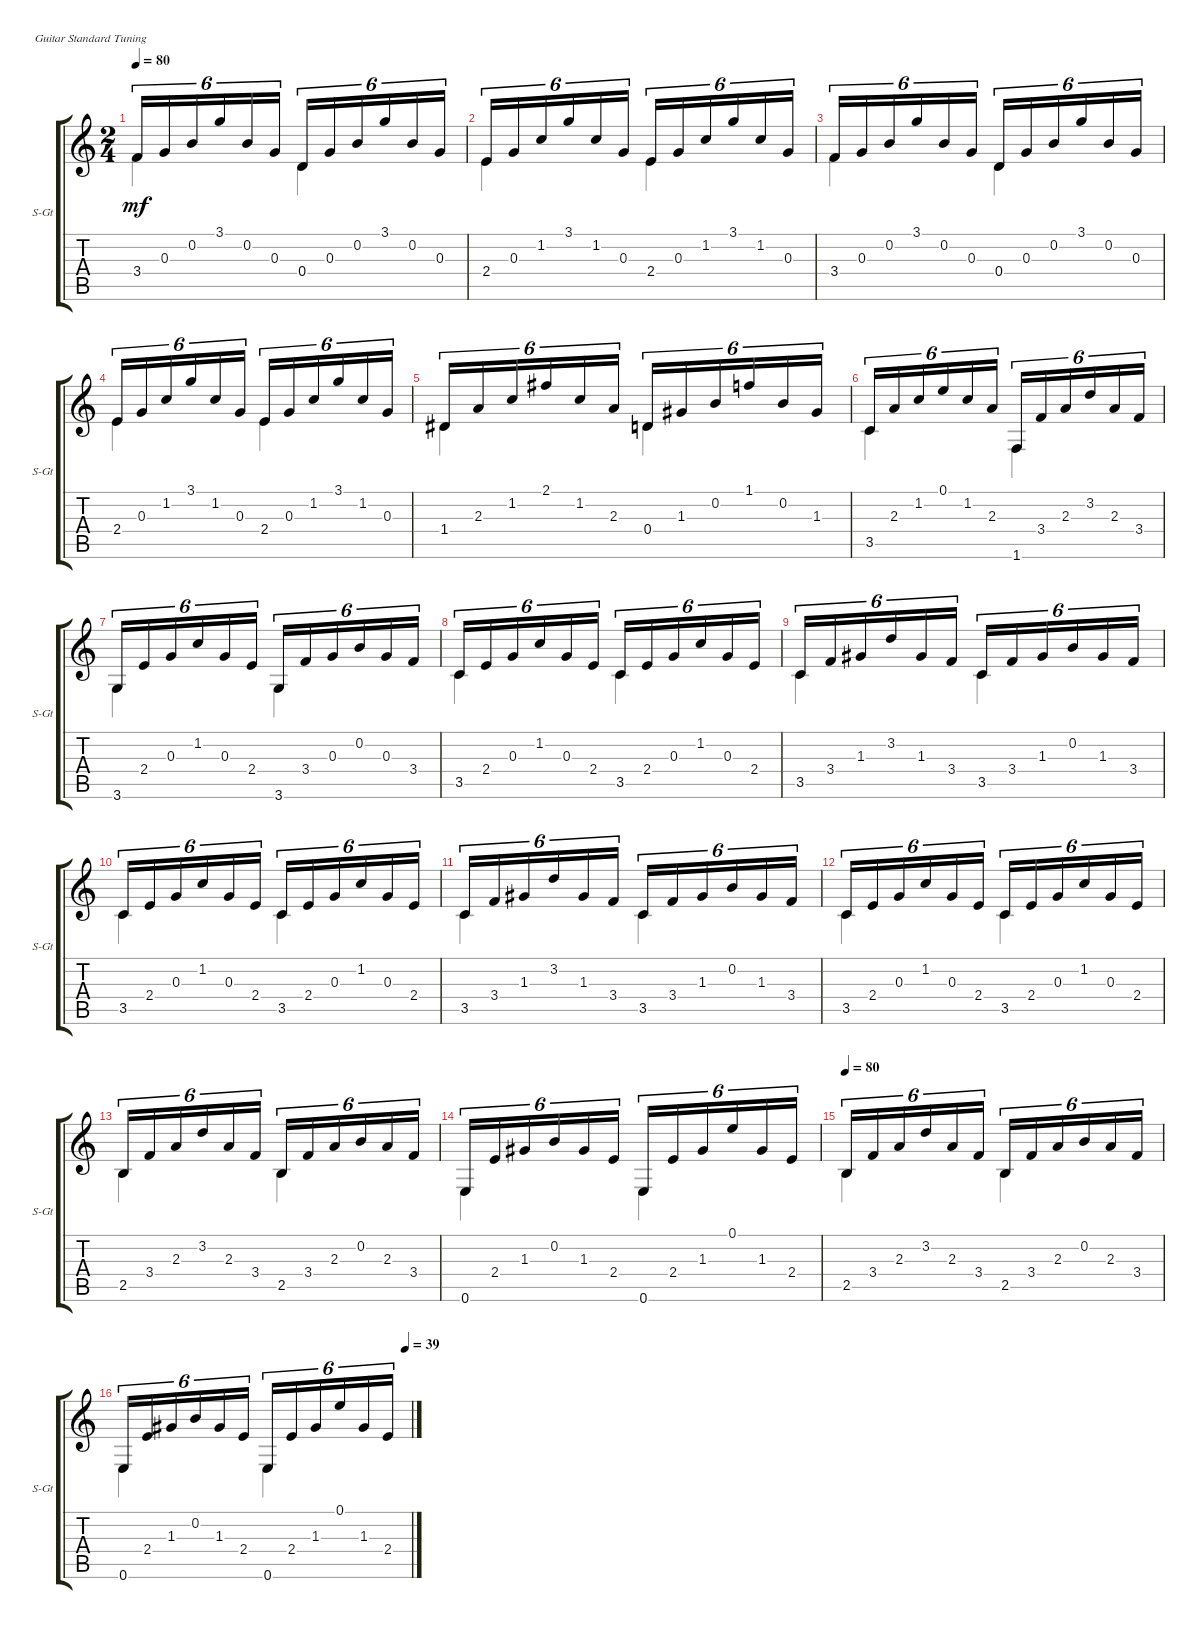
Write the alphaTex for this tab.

\defaultSystemsLayout 4
\bracketExtendMode groupsimilarinstruments
\useSystemSignSeparator
\singleTrackTrackNamePolicy allsystems
\multiTrackTrackNamePolicy allsystems
\firstSystemTrackNameOrientation horizontal
\otherSystemsTrackNameOrientation horizontal
\track ("Steel Guitar" "S-Gt") {instrument acousticguitarsteel}
\staff {score tabs}
\tuning (E4 B3 G3 D3 A2 E2)
\voice
\ts (2 4)
\tempo 80
\clef g2
\ks c
3.4.16{tu (6 4) dy mf} 0.3.16{tu (6 4)} 0.2.16{tu (6 4)} 3.1.16{tu (6 4)} 0.2.16{tu (6 4)} 0.3.16{tu (6 4)} 0.4.16{tu (6 4)} 0.3.16{tu (6 4)} 0.2.16{tu (6 4)} 3.1.16{tu (6 4)} 0.2.16{tu (6 4)} 0.3.16{tu (6 4)} |
2.4.16{tu (6 4)} 0.3.16{tu (6 4)} 1.2.16{tu (6 4)} 3.1.16{tu (6 4)} 1.2.16{tu (6 4)} 0.3.16{tu (6 4)} 2.4.16{tu (6 4)} 0.3.16{tu (6 4)} 1.2.16{tu (6 4)} 3.1.16{tu (6 4)} 1.2.16{tu (6 4)} 0.3.16{tu (6 4)} |
3.4.16{tu (6 4)} 0.3.16{tu (6 4)} 0.2.16{tu (6 4)} 3.1.16{tu (6 4)} 0.2.16{tu (6 4)} 0.3.16{tu (6 4)} 0.4.16{tu (6 4)} 0.3.16{tu (6 4)} 0.2.16{tu (6 4)} 3.1.16{tu (6 4)} 0.2.16{tu (6 4)} 0.3.16{tu (6 4)} |
2.4.16{tu (6 4)} 0.3.16{tu (6 4)} 1.2.16{tu (6 4)} 3.1.16{tu (6 4)} 1.2.16{tu (6 4)} 0.3.16{tu (6 4)} 2.4.16{tu (6 4)} 0.3.16{tu (6 4)} 1.2.16{tu (6 4)} 3.1.16{tu (6 4)} 1.2.16{tu (6 4)} 0.3.16{tu (6 4)} |
1.4.16{tu (6 4)} 2.3.16{tu (6 4)} 1.2.16{tu (6 4)} 2.1.16{tu (6 4)} 1.2.16{tu (6 4)} 2.3.16{tu (6 4)} 0.4.16{tu (6 4)} 1.3.16{tu (6 4)} 0.2.16{tu (6 4)} 1.1.16{tu (6 4)} 0.2.16{tu (6 4)} 1.3.16{tu (6 4)} |
3.5.16{tu (6 4)} 2.3.16{tu (6 4)} 1.2.16{tu (6 4)} 0.1.16{tu (6 4)} 1.2.16{tu (6 4)} 2.3.16{tu (6 4)} 1.6.16{tu (6 4)} 3.4.16{tu (6 4)} 2.3.16{tu (6 4)} 3.2.16{tu (6 4)} 2.3.16{tu (6 4)} 3.4.16{tu (6 4)} |
3.6.16{tu (6 4)} 2.4.16{tu (6 4)} 0.3.16{tu (6 4)} 1.2.16{tu (6 4)} 0.3.16{tu (6 4)} 2.4.16{tu (6 4)} 3.6.16{tu (6 4)} 3.4.16{tu (6 4)} 0.3.16{tu (6 4)} 0.2.16{tu (6 4)} 0.3.16{tu (6 4)} 3.4.16{tu (6 4)} |
3.5.16{tu (6 4)} 2.4.16{tu (6 4)} 0.3.16{tu (6 4)} 1.2.16{tu (6 4)} 0.3.16{tu (6 4)} 2.4.16{tu (6 4)} 3.5.16{tu (6 4)} 2.4.16{tu (6 4)} 0.3.16{tu (6 4)} 1.2.16{tu (6 4)} 0.3.16{tu (6 4)} 2.4.16{tu (6 4)} |
3.5.16{tu (6 4)} 3.4.16{tu (6 4)} 1.3.16{tu (6 4)} 3.2.16{tu (6 4)} 1.3.16{tu (6 4)} 3.4.16{tu (6 4)} 3.5.16{tu (6 4)} 3.4.16{tu (6 4)} 1.3.16{tu (6 4)} 0.2.16{tu (6 4)} 1.3.16{tu (6 4)} 3.4.16{tu (6 4)} |
3.5.16{tu (6 4)} 2.4.16{tu (6 4)} 0.3.16{tu (6 4)} 1.2.16{tu (6 4)} 0.3.16{tu (6 4)} 2.4.16{tu (6 4)} 3.5.16{tu (6 4)} 2.4.16{tu (6 4)} 0.3.16{tu (6 4)} 1.2.16{tu (6 4)} 0.3.16{tu (6 4)} 2.4.16{tu (6 4)} |
3.5.16{tu (6 4)} 3.4.16{tu (6 4)} 1.3.16{tu (6 4)} 3.2.16{tu (6 4)} 1.3.16{tu (6 4)} 3.4.16{tu (6 4)} 3.5.16{tu (6 4)} 3.4.16{tu (6 4)} 1.3.16{tu (6 4)} 0.2.16{tu (6 4)} 1.3.16{tu (6 4)} 3.4.16{tu (6 4)} |
3.5.16{tu (6 4)} 2.4.16{tu (6 4)} 0.3.16{tu (6 4)} 1.2.16{tu (6 4)} 0.3.16{tu (6 4)} 2.4.16{tu (6 4)} 3.5.16{tu (6 4)} 2.4.16{tu (6 4)} 0.3.16{tu (6 4)} 1.2.16{tu (6 4)} 0.3.16{tu (6 4)} 2.4.16{tu (6 4)} |
2.5.16{tu (6 4)} 3.4.16{tu (6 4)} 2.3.16{tu (6 4)} 3.2.16{tu (6 4)} 2.3.16{tu (6 4)} 3.4.16{tu (6 4)} 2.5.16{tu (6 4)} 3.4.16{tu (6 4)} 2.3.16{tu (6 4)} 0.2.16{tu (6 4)} 2.3.16{tu (6 4)} 3.4.16{tu (6 4)} |
0.6.16{tu (6 4)} 2.4.16{tu (6 4)} 1.3.16{tu (6 4)} 0.2.16{tu (6 4)} 1.3.16{tu (6 4)} 2.4.16{tu (6 4)} 0.6.16{tu (6 4)} 2.4.16{tu (6 4)} 1.3.16{tu (6 4)} 0.1.16{tu (6 4)} 1.3.16{tu (6 4)} 2.4.16{tu (6 4)} |
\tempo 80
2.5.16{tu (6 4)} 3.4.16{tu (6 4)} 2.3.16{tu (6 4)} 3.2.16{tu (6 4)} 2.3.16{tu (6 4)} 3.4.16{tu (6 4)} 2.5.16{tu (6 4)} 3.4.16{tu (6 4)} 2.3.16{tu (6 4)} 0.2.16{tu (6 4)} 2.3.16{tu (6 4)} 3.4.16{tu (6 4)} |
\tempo (39 0.981273)
0.6.16{tu (6 4)} 2.4.16{tu (6 4)} 1.3.16{tu (6 4)} 0.2.16{tu (6 4)} 1.3.16{tu (6 4)} 2.4.16{tu (6 4)} 0.6.16{tu (6 4)} 2.4.16{tu (6 4)} 1.3.16{tu (6 4)} 0.1.16{tu (6 4)} 1.3.16{tu (6 4)} 2.4.16{tu (6 4)}
\voice
\clef g2
\ottava regular
\simile none
\ks c
3.4.4{dy mf} 0.4.4 |
2.4.4 2.4.4 |
3.4.4 0.4.4 |
2.4.4 2.4.4 |
1.4.4 0.4.4 |
3.5.4 1.6.4 |
3.6.4 3.6.4 |
3.5.4 3.5.4 |
3.5.4 3.5.4 |
3.5.4 3.5.4 |
3.5.4 3.5.4 |
3.5.4 3.5.4 |
2.5.4 2.5.4 |
0.6.4 0.6.4 |
2.5.4 2.5.4 |
0.6.4 0.6.4
